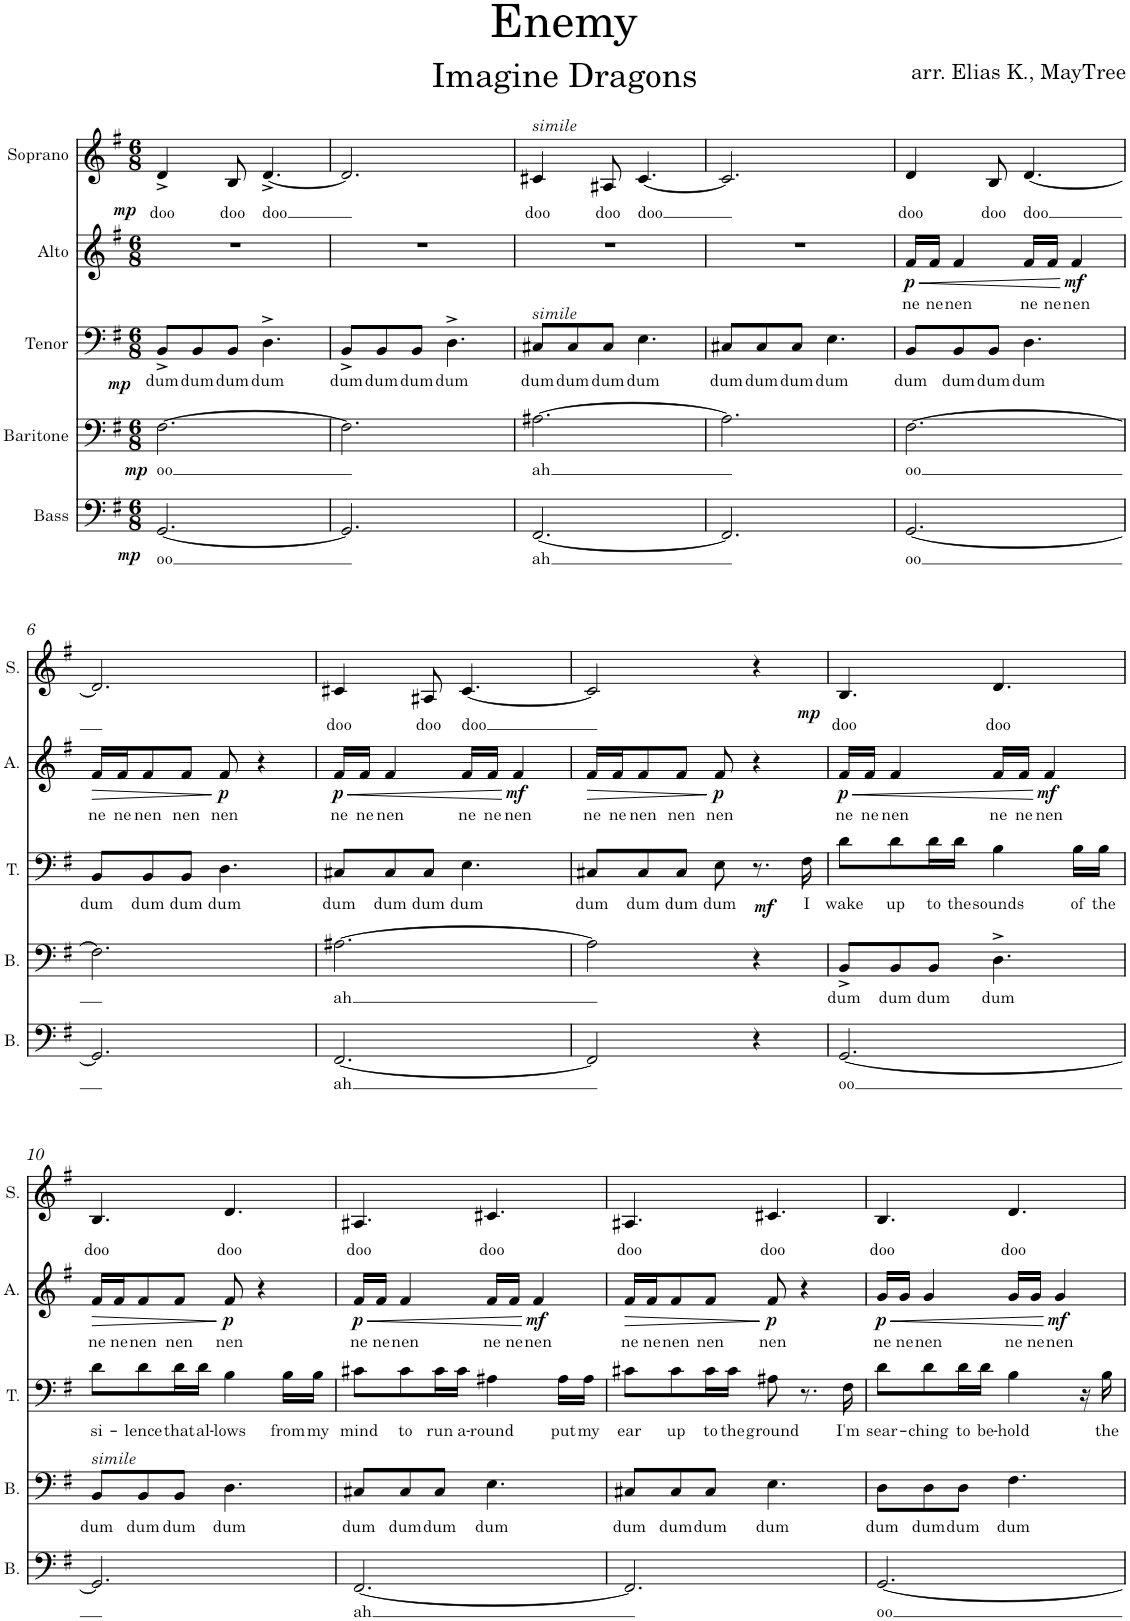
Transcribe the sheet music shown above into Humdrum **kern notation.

**kern	**text	**dynam	**kern	**text	**dynam	**kern	**text	**dynam	**kern	**text	**dynam	**kern	**text	**dynam
*part5	*part5	*part5	*part4	*part4	*part4	*part3	*part3	*part3	*part2	*part2	*part2	*part1	*part1	*part1
*staff5	*staff5	*staff5	*staff4	*staff4	*staff4	*staff3	*staff3	*staff3	*staff2	*staff2	*staff2	*staff1	*staff1	*staff1
*I"Bass	*	*	*I"Baritone	*	*	*I"Tenor	*	*	*I"Alto	*	*	*I"Soprano	*	*
*I'B.	*	*	*I'B.	*	*	*I'T.	*	*	*I'A.	*	*	*I'S.	*	*
*clefF4	*	*	*clefF4	*	*	*clefF4	*	*	*clefG2	*	*	*clefG2	*	*
*k[f#]	*	*	*k[f#]	*	*	*k[f#]	*	*	*k[f#]	*	*	*k[f#]	*	*
*M6/8	*	*	*M6/8	*	*	*M6/8	*	*	*M6/8	*	*	*M6/8	*	*
=1	=1	=1	=1	=1	=1	=1	=1	=1	=1	=1	=1	=1	=1	=1
!	!LO:LY:b	!LO:DY:b	!	!LO:LY:b	!LO:DY:b	!	!LO:LY:b	!LO:DY:b	!	!	!	!	!LO:LY:b	!LO:DY:b
[2.GG/	oo	mp	[2.F#\	oo	mp	8BB^/L	dum	mp	2.r	.	.	4d^/	doo	mp
!	!	!	!	!	!	!	!LO:LY:b	!	!	!	!	!	!	!
.	.	.	.	.	.	8BB/	dum	.	.	.	.	.	.	.
!	!	!	!	!	!	!	!LO:LY:b	!	!	!	!	!	!LO:LY:b	!
.	.	.	.	.	.	8BB/J	dum	.	.	.	.	8B/	doo	.
!	!	!	!	!	!	!	!LO:LY:b	!	!	!	!	!	!LO:LY:b	!
.	.	.	.	.	.	4.D^\	dum	.	.	.	.	[4.d^/	doo	.
=2	=2	=2	=2	=2	=2	=2	=2	=2	=2	=2	=2	=2	=2	=2
!	!	!	!	!	!	!	!LO:LY:b	!	!	!	!	!	!	!
2.GG/]	.	.	2.F#\]	.	.	8BB^/L	dum	.	2.r	.	.	2.d/]	.	.
!	!	!	!	!	!	!	!LO:LY:b	!	!	!	!	!	!	!
.	.	.	.	.	.	8BB/	dum	.	.	.	.	.	.	.
!	!	!	!	!	!	!	!LO:LY:b	!	!	!	!	!	!	!
.	.	.	.	.	.	8BB/J	dum	.	.	.	.	.	.	.
!	!	!	!	!	!	!	!LO:LY:b	!	!	!	!	!	!	!
.	.	.	.	.	.	4.D^\	dum	.	.	.	.	.	.	.
=3	=3	=3	=3	=3	=3	=3	=3	=3	=3	=3	=3	=3	=3	=3
!	!	!	!	!	!	!	!	!	!	!	!	!LO:TX:a:i:t=simile	!	!
!	!	!	!	!	!	!LO:TX:a:i:t=simile	!	!	!	!	!	!	!	!
!	!LO:LY:b	!	!	!LO:LY:b	!	!	!LO:LY:b	!	!	!	!	!	!LO:LY:b	!
[2.FF#/	ah	.	[2.A#X\	ah	.	8C#X/L	dum	.	2.r	.	.	4c#X/	doo	.
!	!	!	!	!	!	!	!LO:LY:b	!	!	!	!	!	!	!
.	.	.	.	.	.	8C#/	dum	.	.	.	.	.	.	.
!	!	!	!	!	!	!	!LO:LY:b	!	!	!	!	!	!LO:LY:b	!
.	.	.	.	.	.	8C#/J	dum	.	.	.	.	8A#X/	doo	.
!	!	!	!	!	!	!	!LO:LY:b	!	!	!	!	!	!LO:LY:b	!
.	.	.	.	.	.	4.E\	dum	.	.	.	.	[4.c#/	doo	.
=4	=4	=4	=4	=4	=4	=4	=4	=4	=4	=4	=4	=4	=4	=4
!	!	!	!	!	!	!	!LO:LY:b	!	!	!	!	!	!	!
2.FF#/]	.	.	2.A#\]	.	.	8C#X/L	dum	.	2.r	.	.	2.c#/]	.	.
!	!	!	!	!	!	!	!LO:LY:b	!	!	!	!	!	!	!
.	.	.	.	.	.	8C#/	dum	.	.	.	.	.	.	.
!	!	!	!	!	!	!	!LO:LY:b	!	!	!	!	!	!	!
.	.	.	.	.	.	8C#/J	dum	.	.	.	.	.	.	.
!	!	!	!	!	!	!	!LO:LY:b	!	!	!	!	!	!	!
.	.	.	.	.	.	4.E\	dum	.	.	.	.	.	.	.
=5	=5	=5	=5	=5	=5	=5	=5	=5	=5	=5	=5	=5	=5	=5
!	!LO:LY:b	!	!	!LO:LY:b	!	!	!LO:LY:b	!	!	!LO:LY:b	!LO:HP:b	!	!LO:LY:b	!
!	!	!	!	!	!	!	!	!	!	!	!LO:DY:n=1:b	!	!	!
[2.GG/	oo	.	[2.F#\	oo	.	8BB/L	dum	.	16f#/LL	ne	< p	4d/	doo	.
!	!	!	!	!	!	!	!	!	!	!LO:LY:b	!	!	!	!
.	.	.	.	.	.	.	.	.	16f#/JJ	ne	.	.	.	.
!	!	!	!	!	!	!	!LO:LY:b	!	!	!LO:LY:b	!	!	!	!
.	.	.	.	.	.	8BB/	dum	.	4f#/	nen	.	.	.	.
!	!	!	!	!	!	!	!LO:LY:b	!	!	!	!	!	!LO:LY:b	!
.	.	.	.	.	.	8BB/J	dum	.	.	.	.	8B/	doo	.
!	!	!	!	!	!	!	!LO:LY:b	!	!	!LO:LY:b	!	!	!LO:LY:b	!
.	.	.	.	.	.	4.D\	dum	.	16f#/LL	ne	.	[4.d/	doo	.
!	!	!	!	!	!	!	!	!	!	!LO:LY:b	!	!	!	!
.	.	.	.	.	.	.	.	.	16f#/JJ	ne	.	.	.	.
!	!	!	!	!	!	!	!	!	!	!LO:LY:b	!LO:DY:n=2:b	!	!	!
.	.	.	.	.	.	.	.	.	4f#/	nen	[ mf	.	.	.
!!LO:LB:g=z
=6	=6	=6	=6	=6	=6	=6	=6	=6	=6	=6	=6	=6	=6	=6
!	!	!	!	!	!	!	!LO:LY:b	!	!	!LO:LY:b	!LO:HP:b	!	!	!
2.GG/]	.	.	2.F#\]	.	.	8BB/L	dum	.	16f#/LL	ne	>	2.d/]	.	.
!	!	!	!	!	!	!	!	!	!	!LO:LY:b	!	!	!	!
.	.	.	.	.	.	.	.	.	16f#/J	ne	.	.	.	.
!	!	!	!	!	!	!	!LO:LY:b	!	!	!LO:LY:b	!	!	!	!
.	.	.	.	.	.	8BB/	dum	.	8f#/	nen	.	.	.	.
!	!	!	!	!	!	!	!LO:LY:b	!	!	!LO:LY:b	!	!	!	!
.	.	.	.	.	.	8BB/J	dum	.	8f#/J	nen	.	.	.	.
!	!	!	!	!	!	!	!LO:LY:b	!	!	!LO:LY:b	!LO:DY:n=1:b	!	!	!
.	.	.	.	.	.	4.D\	dum	.	8f#/	nen	] p	.	.	.
.	.	.	.	.	.	.	.	.	4r	.	.	.	.	.
=7	=7	=7	=7	=7	=7	=7	=7	=7	=7	=7	=7	=7	=7	=7
!	!LO:LY:b	!	!	!LO:LY:b	!	!	!LO:LY:b	!	!	!LO:LY:b	!LO:HP:b	!	!LO:LY:b	!
!	!	!	!	!	!	!	!	!	!	!	!LO:DY:n=1:b	!	!	!
[2.FF#/	ah	.	[2.A#X\	ah	.	8C#X/L	dum	.	16f#/LL	ne	< p	4c#X/	doo	.
!	!	!	!	!	!	!	!	!	!	!LO:LY:b	!	!	!	!
.	.	.	.	.	.	.	.	.	16f#/JJ	ne	.	.	.	.
!	!	!	!	!	!	!	!LO:LY:b	!	!	!LO:LY:b	!	!	!	!
.	.	.	.	.	.	8C#/	dum	.	4f#/	nen	.	.	.	.
!	!	!	!	!	!	!	!LO:LY:b	!	!	!	!	!	!LO:LY:b	!
.	.	.	.	.	.	8C#/J	dum	.	.	.	.	8A#X/	doo	.
!	!	!	!	!	!	!	!LO:LY:b	!	!	!LO:LY:b	!	!	!LO:LY:b	!
.	.	.	.	.	.	4.E\	dum	.	16f#/LL	ne	.	[4.c#/	doo	.
!	!	!	!	!	!	!	!	!	!	!LO:LY:b	!	!	!	!
.	.	.	.	.	.	.	.	.	16f#/JJ	ne	.	.	.	.
!	!	!	!	!	!	!	!	!	!	!LO:LY:b	!LO:DY:n=2:b	!	!	!
.	.	.	.	.	.	.	.	.	4f#/	nen	[ mf	.	.	.
=8	=8	=8	=8	=8	=8	=8	=8	=8	=8	=8	=8	=8	=8	=8
!	!	!	!	!	!	!	!LO:LY:b	!	!	!LO:LY:b	!LO:HP:b	!	!	!
2FF#/]	.	.	2A#\]	.	.	8C#X/L	dum	.	16f#/LL	ne	>	2c#/]	.	.
!	!	!	!	!	!	!	!	!	!	!LO:LY:b	!	!	!	!
.	.	.	.	.	.	.	.	.	16f#/J	ne	.	.	.	.
!	!	!	!	!	!	!	!LO:LY:b	!	!	!LO:LY:b	!	!	!	!
.	.	.	.	.	.	8C#/	dum	.	8f#/	nen	.	.	.	.
!	!	!	!	!	!	!	!LO:LY:b	!	!	!LO:LY:b	!	!	!	!
.	.	.	.	.	.	8C#/J	dum	.	8f#/J	nen	.	.	.	.
!	!	!	!	!	!	!	!LO:LY:b	!	!	!LO:LY:b	!LO:DY:n=1:b	!	!	!
.	.	.	.	.	.	8E\	dum	.	8f#/	nen	] p	.	.	.
!	!	!	!	!	!	!	!	!LO:DY:b	!	!	!	!	!	!
4r	.	.	4r	.	.	8.r	.	mf	4r	.	.	4r	.	.
!	!	!	!	!	!	!	!LO:LY:b	!	!	!	!	!	!	!
.	.	.	.	.	.	16F#\	I	.	.	.	.	.	.	.
=9	=9	=9	=9	=9	=9	=9	=9	=9	=9	=9	=9	=9	=9	=9
!	!LO:LY:b	!	!	!LO:LY:b	!	!	!LO:LY:b	!	!	!LO:LY:b	!LO:HP:b	!	!LO:LY:b	!
!	!	!	!	!	!	!	!	!	!	!	!LO:DY:n=1:b	!	!	!LO:DY:b
[2.GG/	oo	.	8BB^/L	dum	.	8d\L	wake	.	16f#/LL	ne	< p	4.B/	doo	mp
!	!	!	!	!	!	!	!	!	!	!LO:LY:b	!	!	!	!
.	.	.	.	.	.	.	.	.	16f#/JJ	ne	.	.	.	.
!	!	!	!	!LO:LY:b	!	!	!LO:LY:b	!	!	!LO:LY:b	!	!	!	!
.	.	.	8BB/	dum	.	8d\	up	.	4f#/	nen	.	.	.	.
!	!	!	!	!LO:LY:b	!	!	!LO:LY:b	!	!	!	!	!	!	!
.	.	.	8BB/J	dum	.	16d\L	to	.	.	.	.	.	.	.
!	!	!	!	!	!	!	!LO:LY:b	!	!	!	!	!	!	!
.	.	.	.	.	.	16d\JJ	the	.	.	.	.	.	.	.
!	!	!	!	!LO:LY:b	!	!	!LO:LY:b	!	!	!LO:LY:b	!	!	!LO:LY:b	!
.	.	.	4.D^\	dum	.	4B\	sounds	.	16f#/LL	ne	.	4.d/	doo	.
!	!	!	!	!	!	!	!	!	!	!LO:LY:b	!	!	!	!
.	.	.	.	.	.	.	.	.	16f#/JJ	ne	.	.	.	.
!	!	!	!	!	!	!	!	!	!	!LO:LY:b	!LO:DY:n=2:b	!	!	!
.	.	.	.	.	.	.	.	.	4f#/	nen	[ mf	.	.	.
!	!	!	!	!	!	!	!LO:LY:b	!	!	!	!	!	!	!
.	.	.	.	.	.	16B\LL	of	.	.	.	.	.	.	.
!	!	!	!	!	!	!	!LO:LY:b	!	!	!	!	!	!	!
.	.	.	.	.	.	16B\JJ	the	.	.	.	.	.	.	.
!!LO:LB:g=z
=10	=10	=10	=10	=10	=10	=10	=10	=10	=10	=10	=10	=10	=10	=10
!	!	!	!LO:TX:a:i:t=simile	!	!	!	!	!	!	!	!	!	!	!
!	!	!	!	!LO:LY:b	!	!	!LO:LY:b	!	!	!LO:LY:b	!LO:HP:b	!	!LO:LY:b	!
2.GG/]	.	.	8BB/L	dum	.	8d\L	si-	.	16f#/LL	ne	>	4.B/	doo	.
!	!	!	!	!	!	!	!	!	!	!LO:LY:b	!	!	!	!
.	.	.	.	.	.	.	.	.	16f#/J	ne	.	.	.	.
!	!	!	!	!LO:LY:b	!	!	!LO:LY:b	!	!	!LO:LY:b	!	!	!	!
.	.	.	8BB/	dum	.	8d\	-lence	.	8f#/	nen	.	.	.	.
!	!	!	!	!LO:LY:b	!	!	!LO:LY:b	!	!	!LO:LY:b	!	!	!	!
.	.	.	8BB/J	dum	.	16d\L	that	.	8f#/J	nen	.	.	.	.
!	!	!	!	!	!	!	!LO:LY:b	!	!	!	!	!	!	!
.	.	.	.	.	.	16d\JJ	al-	.	.	.	.	.	.	.
!	!	!	!	!LO:LY:b	!	!	!LO:LY:b	!	!	!LO:LY:b	!LO:DY:n=1:b	!	!LO:LY:b	!
.	.	.	4.D\	dum	.	4B\	-lows	.	8f#/	nen	] p	4.d/	doo	.
.	.	.	.	.	.	.	.	.	4r	.	.	.	.	.
!	!	!	!	!	!	!	!LO:LY:b	!	!	!	!	!	!	!
.	.	.	.	.	.	16B\LL	from	.	.	.	.	.	.	.
!	!	!	!	!	!	!	!LO:LY:b	!	!	!	!	!	!	!
.	.	.	.	.	.	16B\JJ	my	.	.	.	.	.	.	.
=11	=11	=11	=11	=11	=11	=11	=11	=11	=11	=11	=11	=11	=11	=11
!	!LO:LY:b	!	!	!LO:LY:b	!	!	!LO:LY:b	!	!	!LO:LY:b	!LO:HP:b	!	!LO:LY:b	!
!	!	!	!	!	!	!	!	!	!	!	!LO:DY:n=1:b	!	!	!
[2.FF#/	ah	.	8C#X/L	dum	.	8c#X\L	mind	.	16f#/LL	ne	< p	4.A#X/	doo	.
!	!	!	!	!	!	!	!	!	!	!LO:LY:b	!	!	!	!
.	.	.	.	.	.	.	.	.	16f#/JJ	ne	.	.	.	.
!	!	!	!	!LO:LY:b	!	!	!LO:LY:b	!	!	!LO:LY:b	!	!	!	!
.	.	.	8C#/	dum	.	8c#\	to	.	4f#/	nen	.	.	.	.
!	!	!	!	!LO:LY:b	!	!	!LO:LY:b	!	!	!	!	!	!	!
.	.	.	8C#/J	dum	.	16c#\L	run	.	.	.	.	.	.	.
!	!	!	!	!	!	!	!LO:LY:b	!	!	!	!	!	!	!
.	.	.	.	.	.	16c#\JJ	a-	.	.	.	.	.	.	.
!	!	!	!	!LO:LY:b	!	!	!LO:LY:b	!	!	!LO:LY:b	!	!	!LO:LY:b	!
.	.	.	4.E\	dum	.	4A#X\	-round	.	16f#/LL	ne	.	4.c#X/	doo	.
!	!	!	!	!	!	!	!	!	!	!LO:LY:b	!	!	!	!
.	.	.	.	.	.	.	.	.	16f#/JJ	ne	.	.	.	.
!	!	!	!	!	!	!	!	!	!	!LO:LY:b	!LO:DY:n=2:b	!	!	!
.	.	.	.	.	.	.	.	.	4f#/	nen	[ mf	.	.	.
!	!	!	!	!	!	!	!LO:LY:b	!	!	!	!	!	!	!
.	.	.	.	.	.	16A#\LL	put	.	.	.	.	.	.	.
!	!	!	!	!	!	!	!LO:LY:b	!	!	!	!	!	!	!
.	.	.	.	.	.	16A#\JJ	my	.	.	.	.	.	.	.
=12	=12	=12	=12	=12	=12	=12	=12	=12	=12	=12	=12	=12	=12	=12
!	!	!	!	!LO:LY:b	!	!	!LO:LY:b	!	!	!LO:LY:b	!LO:HP:b	!	!LO:LY:b	!
2.FF#/]	.	.	8C#X/L	dum	.	8c#X\L	ear	.	16f#/LL	ne	>	4.A#X/	doo	.
!	!	!	!	!	!	!	!	!	!	!LO:LY:b	!	!	!	!
.	.	.	.	.	.	.	.	.	16f#/J	ne	.	.	.	.
!	!	!	!	!LO:LY:b	!	!	!LO:LY:b	!	!	!LO:LY:b	!	!	!	!
.	.	.	8C#/	dum	.	8c#\	up	.	8f#/	nen	.	.	.	.
!	!	!	!	!LO:LY:b	!	!	!LO:LY:b	!	!	!LO:LY:b	!	!	!	!
.	.	.	8C#/J	dum	.	16c#\L	to	.	8f#/J	nen	.	.	.	.
!	!	!	!	!	!	!	!LO:LY:b	!	!	!	!	!	!	!
.	.	.	.	.	.	16c#\JJ	the	.	.	.	.	.	.	.
!	!	!	!	!LO:LY:b	!	!	!LO:LY:b	!	!	!LO:LY:b	!LO:DY:n=1:b	!	!LO:LY:b	!
.	.	.	4.E\	dum	.	8A#X\	ground	.	8f#/	nen	] p	4.c#X/	doo	.
.	.	.	.	.	.	8.r	.	.	4r	.	.	.	.	.
!	!	!	!	!	!	!	!LO:LY:b	!	!	!	!	!	!	!
.	.	.	.	.	.	16F#\	I'm	.	.	.	.	.	.	.
=13	=13	=13	=13	=13	=13	=13	=13	=13	=13	=13	=13	=13	=13	=13
!	!LO:LY:b	!	!	!LO:LY:b	!	!	!LO:LY:b	!	!	!LO:LY:b	!LO:HP:b	!	!LO:LY:b	!
!	!	!	!	!	!	!	!	!	!	!	!LO:DY:n=1:b	!	!	!
[2.GG/	oo	.	8D\L	dum	.	8d\L	sear-	.	16g/LL	ne	< p	4.B/	doo	.
!	!	!	!	!	!	!	!	!	!	!LO:LY:b	!	!	!	!
.	.	.	.	.	.	.	.	.	16g/JJ	ne	.	.	.	.
!	!	!	!	!LO:LY:b	!	!	!LO:LY:b	!	!	!LO:LY:b	!	!	!	!
.	.	.	8D\	dum	.	8d\	-ching	.	4g/	nen	.	.	.	.
!	!	!	!	!LO:LY:b	!	!	!LO:LY:b	!	!	!	!	!	!	!
.	.	.	8D\J	dum	.	16d\L	to	.	.	.	.	.	.	.
!	!	!	!	!	!	!	!LO:LY:b	!	!	!	!	!	!	!
.	.	.	.	.	.	16d\JJ	be-	.	.	.	.	.	.	.
!	!	!	!	!LO:LY:b	!	!	!LO:LY:b	!	!	!LO:LY:b	!	!	!LO:LY:b	!
.	.	.	4.F#\	dum	.	4B\	-hold	.	16g/LL	ne	.	4.d/	doo	.
!	!	!	!	!	!	!	!	!	!	!LO:LY:b	!	!	!	!
.	.	.	.	.	.	.	.	.	16g/JJ	ne	.	.	.	.
!	!	!	!	!	!	!	!	!	!	!LO:LY:b	!LO:DY:n=2:b	!	!	!
.	.	.	.	.	.	.	.	.	4g/	nen	[ mf	.	.	.
.	.	.	.	.	.	16r	.	.	.	.	.	.	.	.
!	!	!	!	!	!	!	!LO:LY:b	!	!	!	!	!	!	!
.	.	.	.	.	.	16B\	the	.	.	.	.	.	.	.
=	=	=	=	=	=	=	=	=	=	=	=	=	=	=
*-	*-	*-	*-	*-	*-	*-	*-	*-	*-	*-	*-	*-	*-	*-
